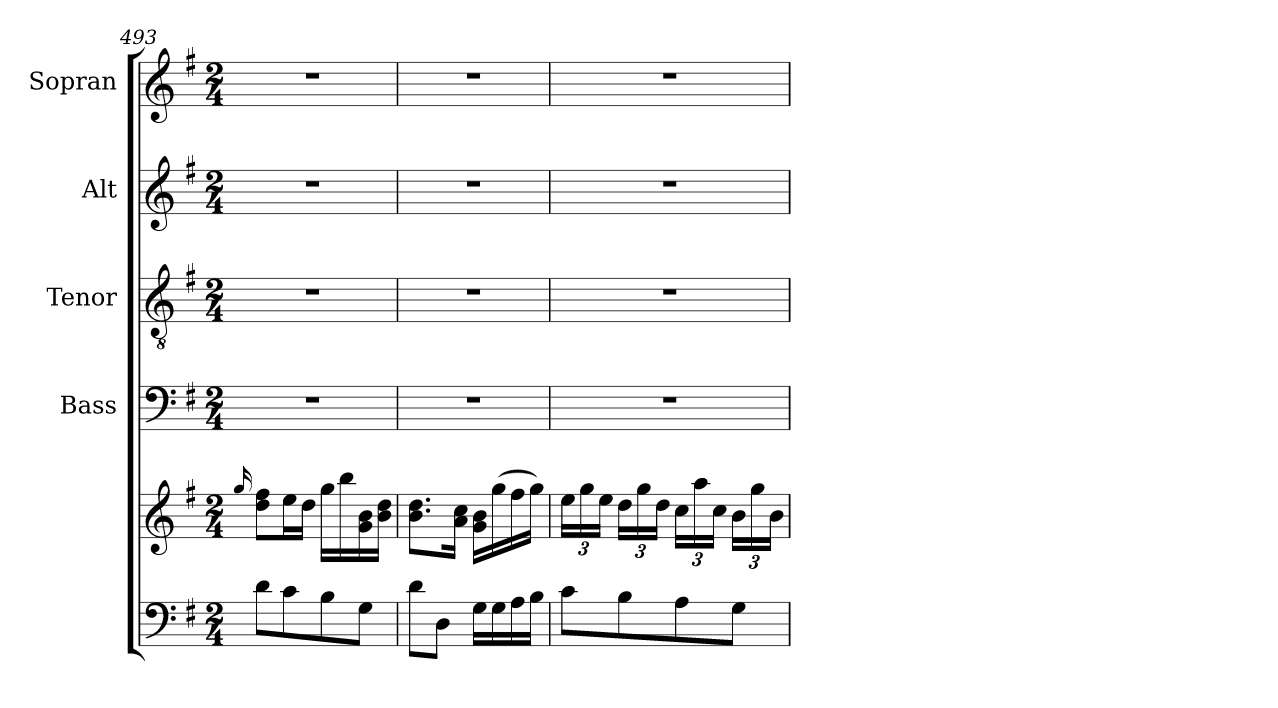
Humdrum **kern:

**kern	**kern	**kern	**kern	**kern	**kern
*part5	*part5	*part4	*part3	*part2	*part1
*staff6	*staff5	*staff4	*staff3	*staff2	*staff1
*	*	*I"Bass	*I"Tenor	*I"Alt	*I"Sopran
*	*	*I'B.	*I'T.	*I'A.	*I'S.
*clefF4	*clefG2	*clefF4	*clefGv2	*clefG2	*clefG2
*k[f#]	*k[f#]	*k[f#]	*k[f#]	*k[f#]	*k[f#]
*G:	*G:	*G:	*G:	*G:	*G:
*M2/4	*M2/4	*M2/4	*M2/4	*M2/4	*M2/4
=493	=493	=493	=493	=493	=493
.	16qqgg/	.	.	.	.
8d\L	8dd\ 8ff#\L	2r	2r	2r	2r
8c\	16ee\L	.	.	.	.
.	16dd\JJ	.	.	.	.
8B\	16gg\LL	.	.	.	.
.	16bb\	.	.	.	.
8G\J	16g\ 16b\	.	.	.	.
.	16b\ 16dd\JJ	.	.	.	.
=494	=494	=494	=494	=494	=494
8d\L	8.b\ 8.dd\L	2r	2r	2r	2r
8D\J	.	.	.	.	.
.	16a\ 16cc\Jk	.	.	.	.
16G\LL	16g\ 16b\LL	.	.	.	.
16G\	(>16gg\	.	.	.	.
16A\	16ff#\	.	.	.	.
16B\JJ	16gg\JJ)	.	.	.	.
!!LO:LB:g=z
=495	=495	=495	=495	=495	=495
8c\L	24ee\LL	2r	2r	2r	2r
.	24gg\	.	.	.	.
.	24ee\JJ	.	.	.	.
8B\	24dd\LL	.	.	.	.
.	24gg\	.	.	.	.
.	24dd\JJ	.	.	.	.
8A\	24cc\LL	.	.	.	.
.	24aa\	.	.	.	.
.	24cc\JJ	.	.	.	.
8G\J	24b\LL	.	.	.	.
.	24gg\	.	.	.	.
.	24b\JJ	.	.	.	.
=	=	=	=	=	=
*-	*-	*-	*-	*-	*-
